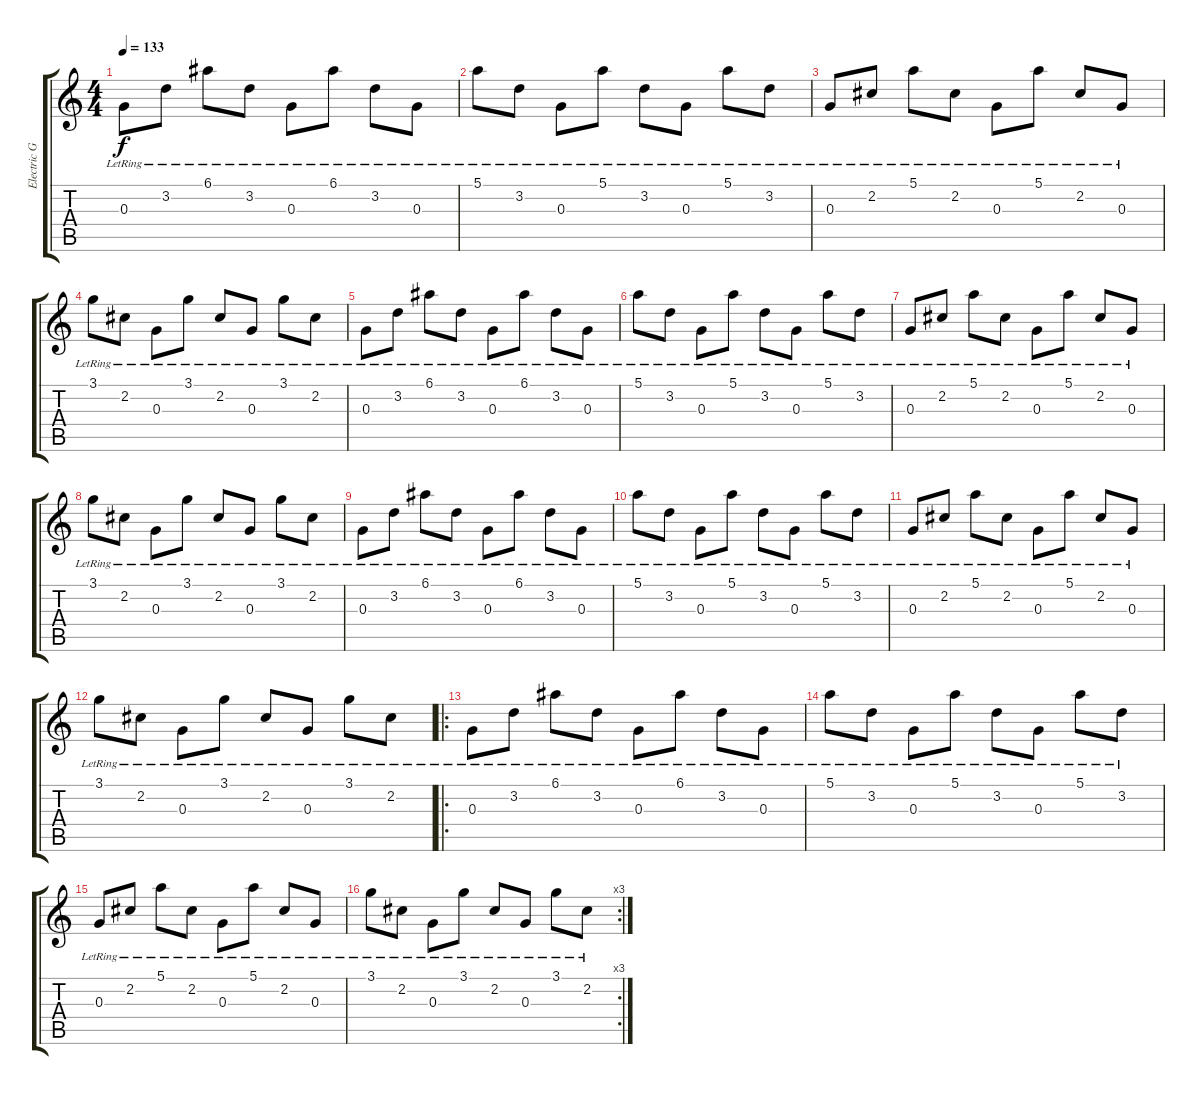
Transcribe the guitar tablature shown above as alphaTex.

\track ("Electric Guitar" "Electric G") {instrument electricguitarclean}
\staff {score tabs}
\tuning (E4 B3 G3 D3 A2 E2) {hide}
\ts (4 4)
\tempo 133
\clef g2
\ks c
0.3{lr}.8{dy f} 3.2{lr}.8 6.1{lr}.8 3.2{lr}.8 0.3{lr}.8 6.1{lr}.8 3.2{lr}.8 0.3{lr}.8 |
5.1{lr}.8 3.2{lr}.8 0.3{lr}.8 5.1{lr}.8 3.2{lr}.8 0.3{lr}.8 5.1{lr}.8 3.2{lr}.8 |
0.3{lr}.8 2.2{lr}.8 5.1{lr}.8 2.2{lr}.8 0.3{lr}.8 5.1{lr}.8 2.2{lr}.8 0.3{lr}.8 |
3.1{lr}.8 2.2{lr}.8 0.3{lr}.8 3.1{lr}.8 2.2{lr}.8 0.3{lr}.8 3.1{lr}.8 2.2{lr}.8 |
0.3{lr}.8 3.2{lr}.8 6.1{lr}.8 3.2{lr}.8 0.3{lr}.8 6.1{lr}.8 3.2{lr}.8 0.3{lr}.8 |
5.1{lr}.8 3.2{lr}.8 0.3{lr}.8 5.1{lr}.8 3.2{lr}.8 0.3{lr}.8 5.1{lr}.8 3.2{lr}.8 |
0.3{lr}.8 2.2{lr}.8 5.1{lr}.8 2.2{lr}.8 0.3{lr}.8 5.1{lr}.8 2.2{lr}.8 0.3{lr}.8 |
3.1{lr}.8 2.2{lr}.8 0.3{lr}.8 3.1{lr}.8 2.2{lr}.8 0.3{lr}.8 3.1{lr}.8 2.2{lr}.8 |
0.3{lr}.8 3.2{lr}.8 6.1{lr}.8 3.2{lr}.8 0.3{lr}.8 6.1{lr}.8 3.2{lr}.8 0.3{lr}.8 |
5.1{lr}.8 3.2{lr}.8 0.3{lr}.8 5.1{lr}.8 3.2{lr}.8 0.3{lr}.8 5.1{lr}.8 3.2{lr}.8 |
0.3{lr}.8 2.2{lr}.8 5.1{lr}.8 2.2{lr}.8 0.3{lr}.8 5.1{lr}.8 2.2{lr}.8 0.3{lr}.8 |
3.1{lr}.8 2.2{lr}.8 0.3{lr}.8 3.1{lr}.8 2.2{lr}.8 0.3{lr}.8 3.1{lr}.8 2.2{lr}.8 |
\ro
0.3{lr}.8 3.2{lr}.8 6.1{lr}.8 3.2{lr}.8 0.3{lr}.8 6.1{lr}.8 3.2{lr}.8 0.3{lr}.8 |
5.1{lr}.8 3.2{lr}.8 0.3{lr}.8 5.1{lr}.8 3.2{lr}.8 0.3{lr}.8 5.1{lr}.8 3.2{lr}.8 |
0.3{lr}.8 2.2{lr}.8 5.1{lr}.8 2.2{lr}.8 0.3{lr}.8 5.1{lr}.8 2.2{lr}.8 0.3{lr}.8 |
\rc 3
3.1{lr}.8 2.2{lr}.8 0.3{lr}.8 3.1{lr}.8 2.2{lr}.8 0.3{lr}.8 3.1{lr}.8 2.2{lr}.8
